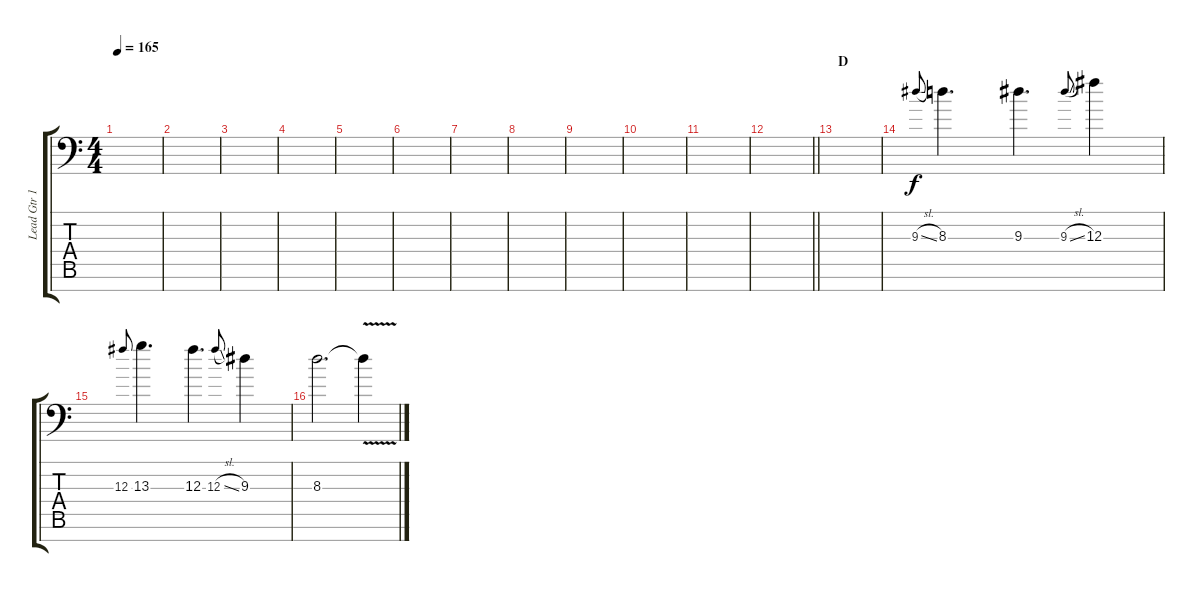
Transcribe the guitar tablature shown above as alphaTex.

\track ("Lead Gtr 1" "Lead Gtr 1") {instrument distortionguitar}
\staff {score tabs}
\tuning (Eb4 Bb3 Gb3 Db3 Ab2 Eb2 Bb1) {hide}
\ts (4 4)
\tempo 165
\clef f4
\ks c
|
|
|
|
|
|
|
|
|
|
|
\barLineRight lightlight
|
\section ("" "D")
|
9.3{sl}.8{gr onbeat} 8.3.4{d} 9.3.4{d} 9.3{sl}.8{gr onbeat} 12.3.4 |
12.3.8{gr onbeat} 13.3.4{d} 12.3.4{d} 12.3{sl}.8{gr onbeat} 9.3.4 |
8.3.2{d} 8.3{v t}.4
